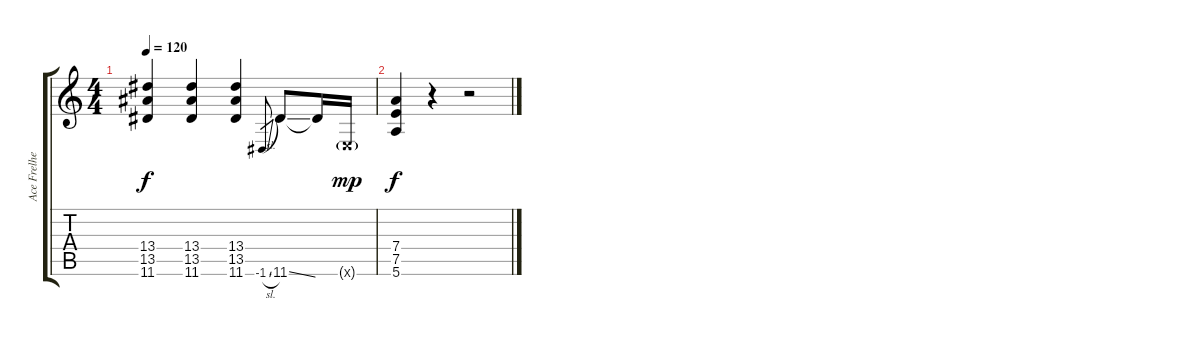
\track ("Ace Frelhey / Lead Guitar" "Ace Frelhe") {instrument distortionguitar}
\staff {score tabs}
\tuning (E4 B3 G3 D3 A2 E2) {hide}
\ts (4 4)
\tempo 120
\clef g2
\ks c
(13.4 13.5 11.6).4{dy f} (13.4 13.5 11.6).4 (13.4 13.5 11.6).4 -1.6{sl}.8{gr} 11.6{ss}.8 11.6{t}.16 0.6{g x}.16{dy mp} |
(7.4 7.5 5.6).4{dy f} r.4 r.2
